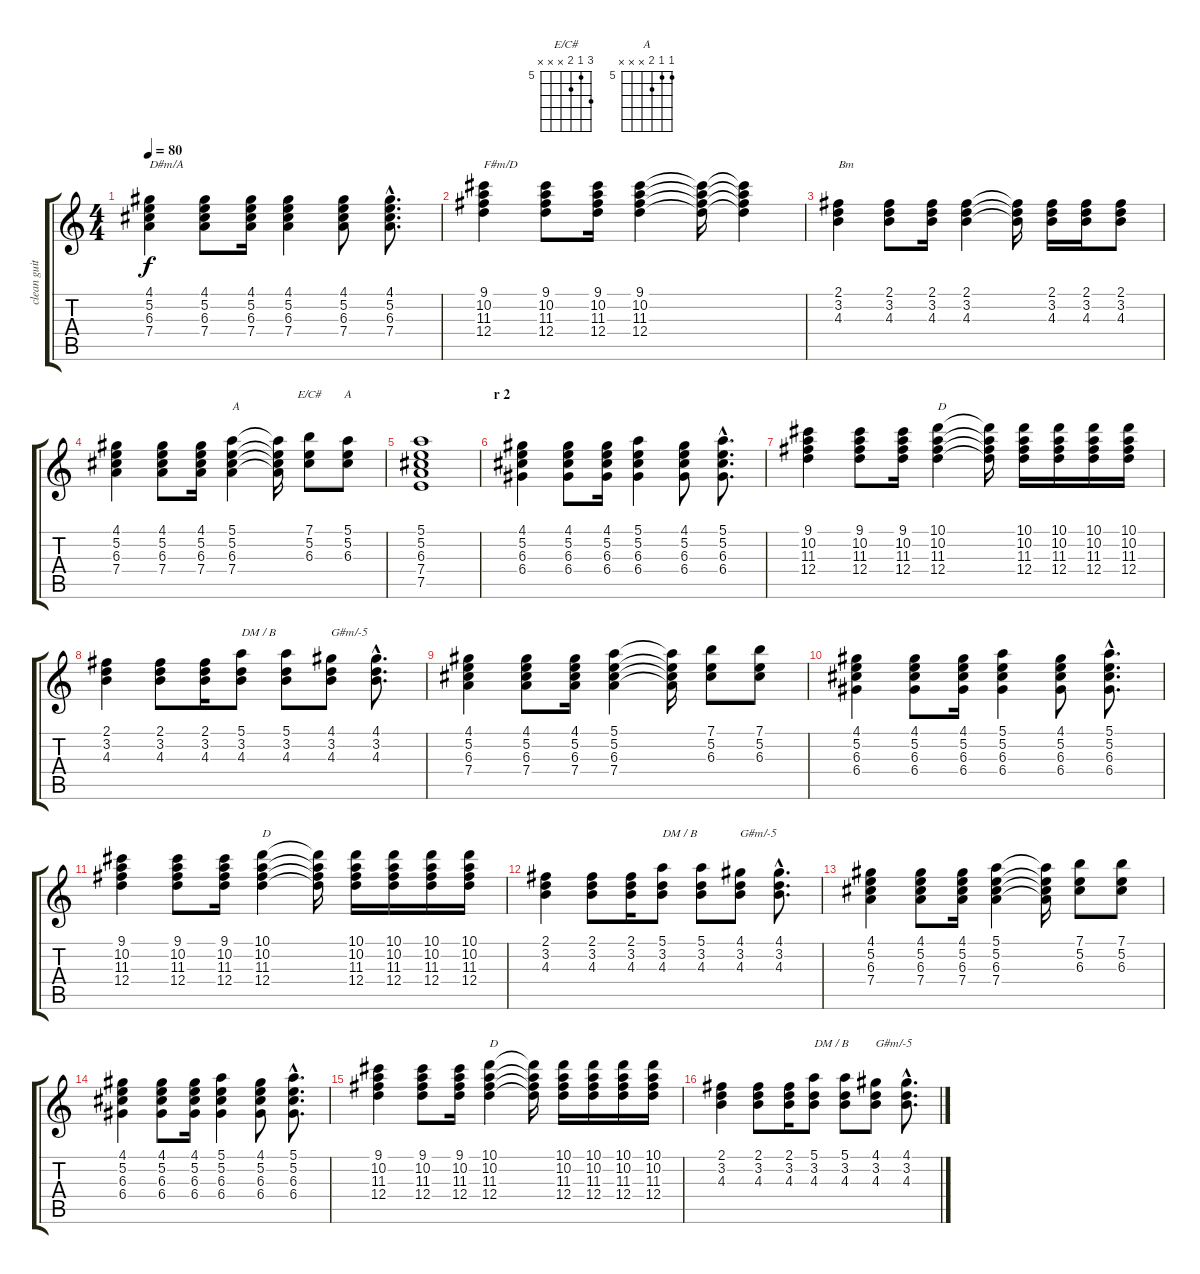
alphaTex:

\track ("clean guitar" "clean guit") {instrument acousticguitarnylon}
\staff {score tabs}
\tuning (E4 B3 G3 D3 A2 E2) {hide}
\chord ("E/C#" 7 5 6 x x x) {firstfret 5}
\chord ("A" 5 5 6 x x x) {firstfret 5}
\ts (4 4)
\tempo 80
\clef g2
\ks c
(4.1 5.2 6.3 7.4).4{txt "D#m/A" dy f} (4.1 5.2 6.3 7.4).8 (4.1 5.2 6.3 7.4).16 (4.1 5.2 6.3 7.4).4 (4.1 5.2 6.3 7.4).8 (4.1{hac} 5.2{hac} 6.3{hac} 7.4{hac}).8{d} |
(9.1 10.2 11.3 12.4).4{txt "F#m/D"} (9.1 10.2 11.3 12.4).8 (9.1 10.2 11.3 12.4).16 (9.1 10.2 11.3 12.4).4 (9.1{t} 10.2{t} 11.3{t} 12.4{t}).16 (9.1{t} 10.2{t} 11.3{t} 12.4{t}).4 |
(2.1 3.2 4.3).4{txt "Bm"} (2.1 3.2 4.3).8 (2.1 3.2 4.3).16 (2.1 3.2 4.3).4 (2.1{t} 3.2{t} 4.3{t}).16 (2.1 3.2 4.3).16 (2.1 3.2 4.3).16 (2.1 3.2 4.3).8 |
(4.1 5.2 6.3 7.4).4 (4.1 5.2 6.3 7.4).8 (4.1 5.2 6.3 7.4).16 (5.1 5.2 6.3 7.4).4{txt "A"} (5.1{t} 5.2{t} 6.3{t} 7.4{t}).16 (7.1 5.2 6.3).8{ch "E/C#"} (5.1 5.2 6.3).8{ch "A"} |
(5.1 5.2 6.3 7.4 7.5).1 |
\section ("" "r 2")
(4.1 5.2 6.3 6.4).4 (4.1 5.2 6.3 6.4).8 (4.1 5.2 6.3 6.4).16 (5.1 5.2 6.3 6.4).4 (4.1 5.2 6.3 6.4).8 (5.1{hac} 5.2{hac} 6.3{hac} 6.4{hac}).8{d} |
(9.1 10.2 11.3 12.4).4 (9.1 10.2 11.3 12.4).8 (9.1 10.2 11.3 12.4).16 (10.1 10.2 11.3 12.4).4{txt "D"} (10.1{t} 10.2{t} 11.3{t} 12.4{t}).16 (10.1 10.2 11.3 12.4).16 (10.1 10.2 11.3 12.4).16 (10.1 10.2 11.3 12.4).16 (10.1 10.2 11.3 12.4).16 |
(2.1 3.2 4.3).4 (2.1 3.2 4.3).8 (2.1 3.2 4.3).16 (5.1 3.2 4.3).8{txt "DM / B"} (5.1 3.2 4.3).8 (4.1 3.2 4.3).8{txt "G#m/-5"} (4.1{hac} 3.2{hac} 4.3{hac}).8{d} |
(4.1 5.2 6.3 7.4).4 (4.1 5.2 6.3 7.4).8 (4.1 5.2 6.3 7.4).16 (5.1 5.2 6.3 7.4).4 (5.1{t} 5.2{t} 6.3{t} 7.4{t}).16 (7.1 5.2 6.3).8 (7.1 5.2 6.3).8 |
(4.1 5.2 6.3 6.4).4 (4.1 5.2 6.3 6.4).8 (4.1 5.2 6.3 6.4).16 (5.1 5.2 6.3 6.4).4 (4.1 5.2 6.3 6.4).8 (5.1{hac} 5.2{hac} 6.3{hac} 6.4{hac}).8{d} |
(9.1 10.2 11.3 12.4).4 (9.1 10.2 11.3 12.4).8 (9.1 10.2 11.3 12.4).16 (10.1 10.2 11.3 12.4).4{txt "D"} (10.1{t} 10.2{t} 11.3{t} 12.4{t}).16 (10.1 10.2 11.3 12.4).16 (10.1 10.2 11.3 12.4).16 (10.1 10.2 11.3 12.4).16 (10.1 10.2 11.3 12.4).16 |
(2.1 3.2 4.3).4 (2.1 3.2 4.3).8 (2.1 3.2 4.3).16 (5.1 3.2 4.3).8{txt "DM / B"} (5.1 3.2 4.3).8 (4.1 3.2 4.3).8{txt "G#m/-5"} (4.1{hac} 3.2{hac} 4.3{hac}).8{d} |
(4.1 5.2 6.3 7.4).4 (4.1 5.2 6.3 7.4).8 (4.1 5.2 6.3 7.4).16 (5.1 5.2 6.3 7.4).4 (5.1{t} 5.2{t} 6.3{t} 7.4{t}).16 (7.1 5.2 6.3).8 (7.1 5.2 6.3).8 |
(4.1 5.2 6.3 6.4).4 (4.1 5.2 6.3 6.4).8 (4.1 5.2 6.3 6.4).16 (5.1 5.2 6.3 6.4).4 (4.1 5.2 6.3 6.4).8 (5.1{hac} 5.2{hac} 6.3{hac} 6.4{hac}).8{d} |
(9.1 10.2 11.3 12.4).4 (9.1 10.2 11.3 12.4).8 (9.1 10.2 11.3 12.4).16 (10.1 10.2 11.3 12.4).4{txt "D"} (10.1{t} 10.2{t} 11.3{t} 12.4{t}).16 (10.1 10.2 11.3 12.4).16 (10.1 10.2 11.3 12.4).16 (10.1 10.2 11.3 12.4).16 (10.1 10.2 11.3 12.4).16 |
(2.1 3.2 4.3).4 (2.1 3.2 4.3).8 (2.1 3.2 4.3).16 (5.1 3.2 4.3).8{txt "DM / B"} (5.1 3.2 4.3).8 (4.1 3.2 4.3).8{txt "G#m/-5"} (4.1{hac} 3.2{hac} 4.3{hac}).8{d}
